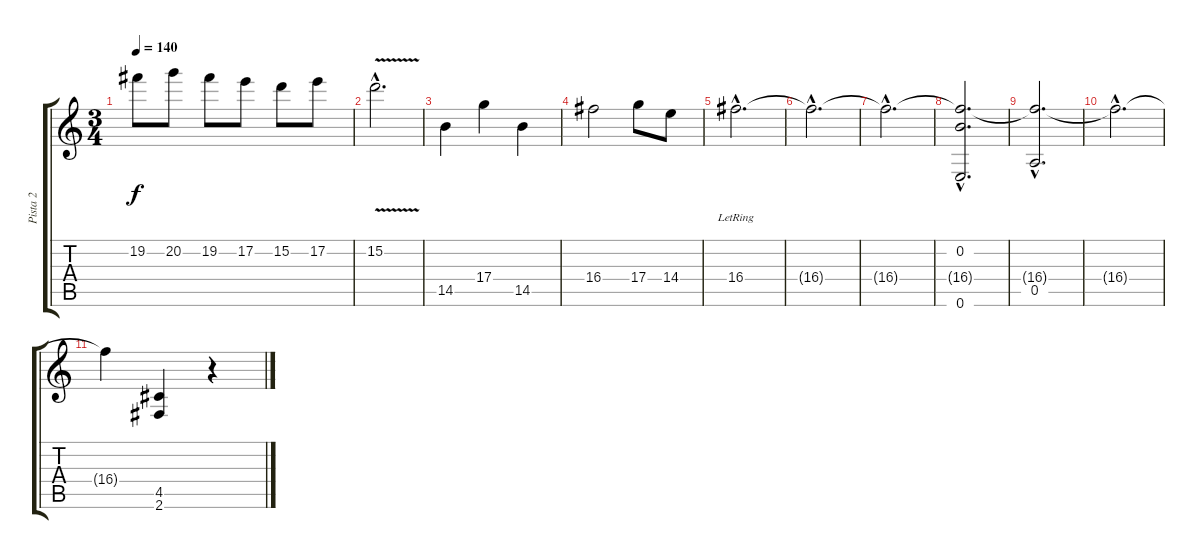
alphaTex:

\track ("Pista 2" "Pista 2") {instrument distortionguitar}
\staff {score tabs}
\tuning (E4 B3 G3 D3 A2 E2) {hide}
\ts (3 4)
\tempo 140
\clef g2
\ks c
19.2.8{dy f} 20.2.8 19.2.8 17.2.8 15.2.8 17.2.8 |
15.2{v hac}.2{d} |
14.5.4 17.4.4 14.5.4 |
16.4.2 17.4.8 14.4.8 |
16.4{hac lr}.2{d} |
16.4{hac t}.2{d} |
16.4{hac t}.2{d} |
(0.2{hac} 16.4{hac t} 0.6{hac}).2{d} |
(16.4{hac t} 0.5{hac}).2{d} |
16.4{hac t}.2{d} |
16.4{t}.4{volume 14 balance 6} (4.5 2.6).4 r.4
